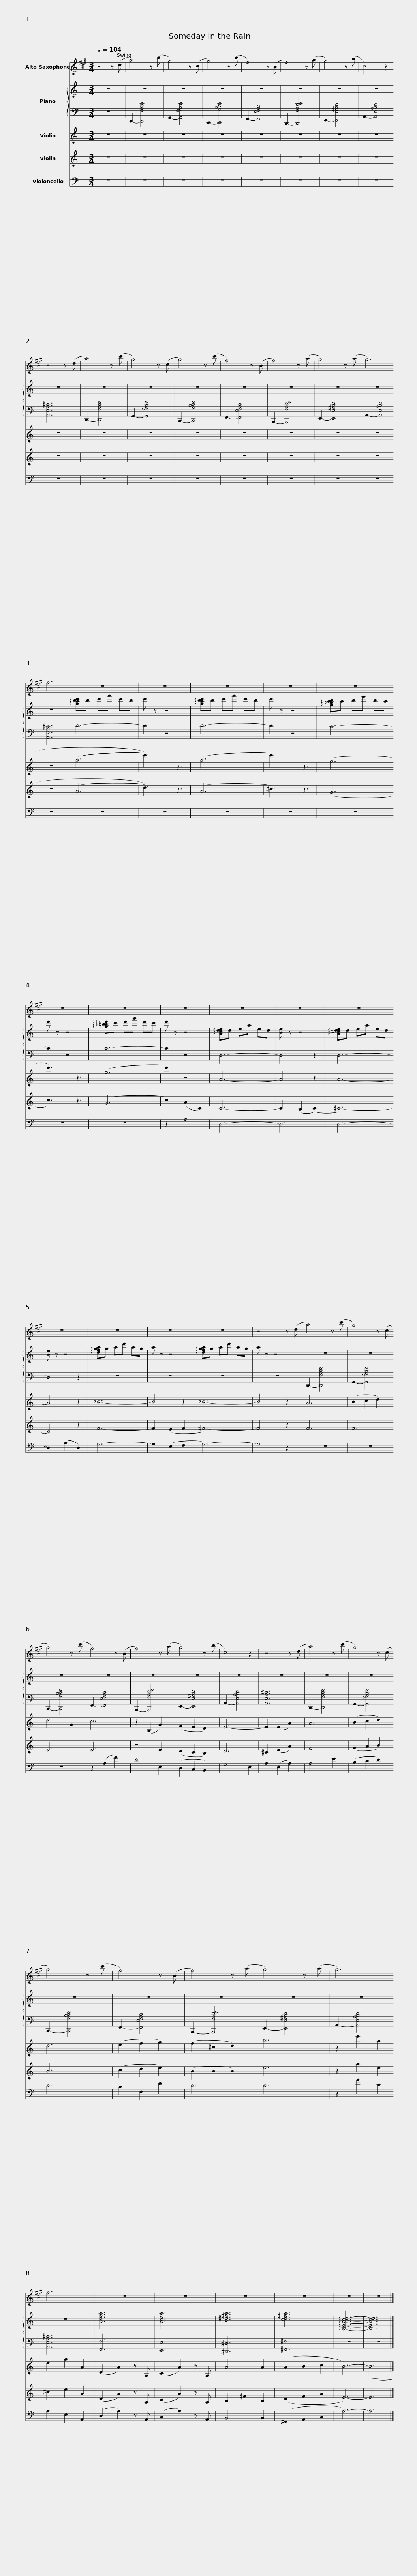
X:1
%%score 1 { 2 | 3 } 4 5 6
L:1/8
Q:1/4=104
M:3/4
I:linebreak $
K:C
V:1 treble transpose=-9
V:2 treble
V:3 bass
V:4 treble
V:5 treble
V:6 bass
V:1
[K:A] z4 z (d | a4) z (c' | g4) z (c | g4) z (c' | f4) z (B | %5
 f4) z (a | g4) z (b |$ c4) z2 | z4 z (d | a4) z (c' | %10
 g4) z (c | g4) z (c' | f4) z (B | f4) z (a | g4) z (a | %15
 g6) |$ f6 | z6 | z6 | z6 | %20
 z6 | z6 |$ z6 | z6 | z6 | %25
 z6 | z6 | z6 |$ z6 | z6 | %30
 z6 | z6 | z4 z (d | a4) z (c' | g4) z (c |$ %35
 g4) z (c' | f4) z (B | f4) z (a | g4) z (b | c4) z2 | %40
 z4 z (d | a4) z (c' | g4) z (c |$ g4) z (c' | f4) z (B | %45
 f4) z (a | g4) z (a | g6) | f6 | z6 | %50
 z6 |$ z6 | z6 | z6 | z6 |] %55
V:2
 z6 | z6 | z6 | z6 | z6 | %5
 z6 | z6 |$ z6 | z6 | z6 | %10
 z6 | z6 | z6 | z6 | z6 | %15
 z6 |$ z6 | !arpeggio![ac'd'e']d' e'a' e'd' | e' z z4 | !arpeggio![ac'd'e']d' e'a' e'd' | %20
 e' z z4 | !arpeggio![g_bc'd']c' d'g' d'c' |$ d' z z4 | !arpeggio![g_b=bd']c' d'g' d'c' | d' z z4 | %25
 !arpeggio![Acde]d ea ed | [Be] z z4 | !arpeggio![A^cde]d ea ed |$ [Be] z z4 | !arpeggio![dfga]g ad' ag | %30
 a z z4 | !arpeggio![dfga]g ad' ag | a z z4 | z6 | z6 |$ %35
 z6 | z6 | z6 | z6 | z6 | %40
 z6 | z6 | z6 |$ z6 | z6 | %45
 z6 | z6 | z6 | z6 | [Adfa]6 | %50
 [Acea]6 |$ [B^d^fa]6 | [cd^fa]6 | !arpeggio![B,EAcd]6- | [B,EAcd]6 |] %55
V:3
 z6 | D,,2- [D,,F,A,CE]4 | G,,2- [G,,F,G,B,E]4 | C,,2- [C,,G,B,CE]4 | F,,2- [F,,E,F,A,C]4 | %5
 B,,,2- [B,,,F,A,DE]4 | E,,2- [E,,E,^G,B,D]4 |$ A,,2- [A,,E,A,B,D]4 | [A,,E,A,^C]6 | D,,2- [D,,F,A,CE]4 | %10
 G,,2- [G,,F,G,B,E]4 | C,,2- [C,,G,B,CE]4 | F,,2- [F,,E,F,A,C]4 | B,,,2- [B,,,F,A,DE]4 | E,,2- [E,,E,^G,B,D]4 | %15
 A,,2- [A,,E,A,B,D]4 |$ [A,,E,A,^C]6 | D6- | D2 z4 | D6- | %20
 D2 z4 | C6- |$ C2 z4 | C6- | C2 z4 | %25
 D,6- | D,4 z2 | D,6- |$ D,4 z2 | z6 | %30
 z6 | z6 | z6 | D,,2- [D,,F,A,CE]4 | G,,2- [G,,F,G,B,E]4 |$ %35
 C,,2- [C,,G,B,CE]4 | F,,2- [F,,E,F,A,C]4 | B,,,2- [B,,,F,A,DE]4 | E,,2- [E,,E,^G,B,D]4 | A,,2- [A,,E,A,B,D]4 | %40
 [A,,E,A,^C]6 | D,,2- [D,,F,A,CE]4 | G,,2- [G,,F,G,B,E]4 |$ C,,2- [C,,G,B,CE]4 | F,,2- [F,,E,F,A,C]4 | %45
 B,,,2- [B,,,F,A,DE]4 | E,,2- [E,,E,^G,B,D]4 | A,,2- [A,,E,A,B,D]4 | [A,,E,A,^C]6 | [F,,F,]6 | %50
 [E,,E,]6 |$ [^D,,^D,]6 | [^F,,^F,]6 | z6 | z6 |] %55
V:4
 z6 | z6 | z6 | z6 | z6 | %5
 z6 | z6 |$ z6 | z6 | z6 | %10
 z6 | z6 | z6 | z6 | z6 | %15
 z6 |$ z6 | (((a6 | e'3))) z3 | (a6 | %20
 e'3) z3 | (g6 |$ d'3) z3 | (g6 | d'2) z4 | %25
 A6- | A4 z2 | A6- |$ A4 z2 | _B6- | %30
 B4 z2 | _B6- | B4 z2 | A6 | (B2 c2 d2) |$ %35
 d4 G2 | c6 | z2 (B,2 G2) | (F2 E2 D2) | E6- | %40
 E2 (E2 A2) | A6 | (B2 c2 d2) |$ d6 | (e2 f2 g2) | %45
 (f2 ^c2 d2) | b6 | z2 e'2 a2 | e2 a2 A2 | (D2 A2) z A, | %50
 (C2 A2) z A, |$ A4 A2 | (A2 B2 c2 | B6-) |!>(! B6!>)! |] %55
V:5
 z6 | z6 | z6 | z6 | z6 | %5
 z6 | z6 |$ z6 | z6 | z6 | %10
 z6 | z6 | z6 | z6 | z6 | %15
 z6 |$ z6 | (((A6 | d3))) z3 | (A6 | %20
 ^c3) z3 | (G6 |$ c3) z3 | (G6 | c2) (A2 C2) | %25
 C6- | C2 (B,2 (C2) | ^C6-) |$ C4 z2 | F6- | %30
 F2 (E2 F2 | ^F6-) | F4 z2 | F6 | F6 |$ %35
 E6 | E6 | z4 E2 | (D2 C2 B,2) | D6 | %40
 ^C2 (E2 A2) | F6 | (G2 A2 B2) |$ B6 | (c2 d2 e2) | %45
 (B2 B2 B2) | e6 | z2 a2 e2 | ^c2 e2 A2 | (D2 A2) z A, | %50
 (C2 A2) z A, |$ B,2 ^F2 B,2 | (D2 F2 A2 | E6-) | E6 |] %55
V:6
 z6 | z6 | z6 | z6 | z6 | %5
 z6 | z6 |$ z6 | z6 | z6 | %10
 z6 | z6 | z6 | z6 | z6 | %15
 z6 |$ z6 | z6 | z6 | z6 | %20
 z6 | z6 |$ z6 | z6 | z2 A,4 | %25
 D,6- | D,6 | D,6- |$ D,2 (A,2 D,2) | G,6- | %30
 G,2 (E,2 F,2 | G,6-) | G,4 z2 | z6 | z6 |$ %35
 z6 | z2 (A,2 F2) | D4 E,2 | (D,2 C,2 B,,2) | G,4 E,2 | %40
 A,2 (E,2 A,2) | A,4 E2 | (B,2 C2 D2) |$ D6 | C2 F,2 F2 | %45
 D6 | D6 | z2 B2 E2 | A,2 E,2 A,,2 | (D,2 A,2) z A,, | %50
 (C,2 A,2) z A,, |$ B,,4 B,,2 | (^F,,2 A,,2 C,2 | A,6-) | A,6 |] %55
